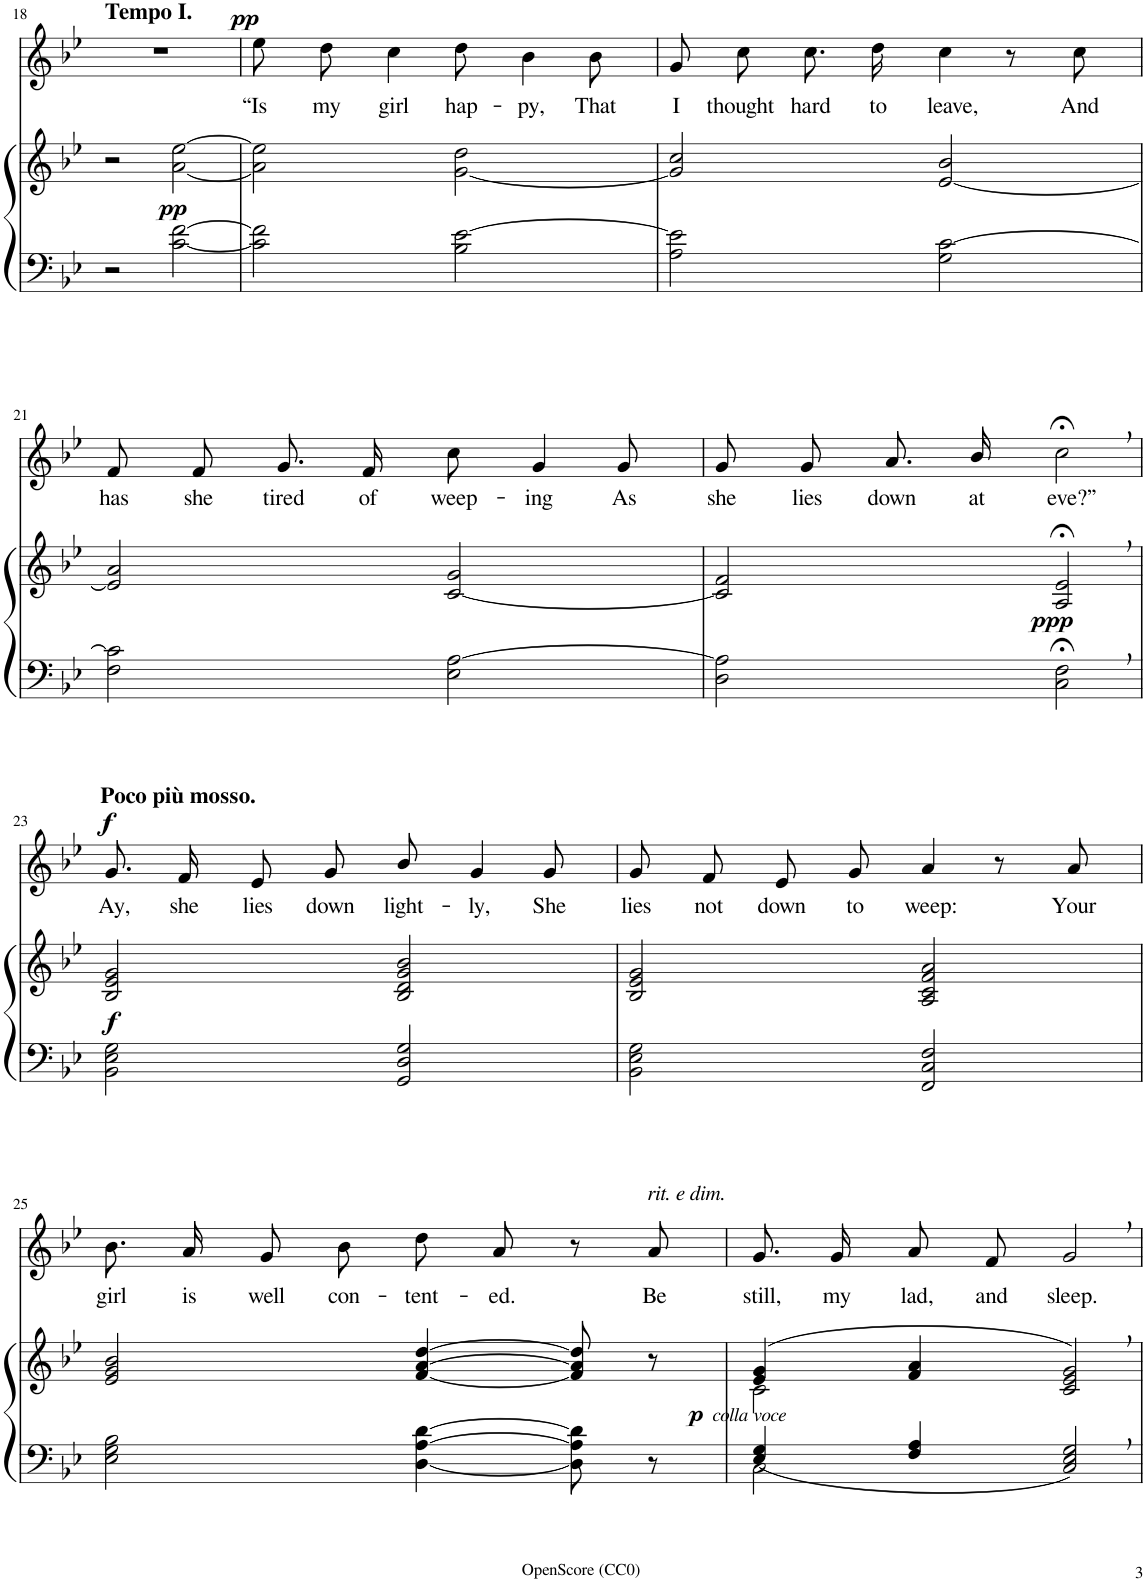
**kern	**kern	**dynam	**kern	**text	**dynam
*part2	*part2	*part2	*part1	*part1	*part1
*staff3	*staff2	*staff2/3	*staff1	*staff1	*staff1
*I"Piano	*	*	*I"Voice	*	*
*I'Pno	*	*	*	*	*
!!LO:PB:g=z
*clefF4	*clefG2	*	*clefG2	*	*
*k[b-e-]	*k[b-e-]	*	*k[b-e-]	*	*
*M4/4	*M4/4	*	*M4/4	*	*
*met(c)	*met(c)	*	*met(c)	*	*
=18	=18	=18	=18	=18	=18
!	!	!	!LO:TX:a:B:t=Tempo I.	!	!
2r	2r	.	1r	.	.
!	!	!LO:DY:b	!	!	!
[2c\ [2f\	[2a\ [2ee-\	pp	.	.	.
=19	=19	=19	=19	=19	=19
!	!	!	!	!LO:LY:b	!LO:DY:a
2c\] 2f\]	2a\] 2ee-\]	.	8ee-\L	“Is	pp
!	!	!	!	!LO:LY:b	!
.	.	.	8dd\J	my	.
!	!	!	!	!LO:LY:b	!
.	.	.	4cc\	girl	.
!	!	!	!	!LO:LY:b	!
2B-\ [2e-\	[2g\ 2dd\	.	8dd\	hap-	.
!	!	!	!	!LO:LY:b	!
.	.	.	4b-\	-py,	.
!	!	!	!	!LO:LY:b	!
.	.	.	8b-\	That	.
=20	=20	=20	=20	=20	=20
!	!	!	!	!LO:LY:b	!
2A\ 2e-\]	2g/] 2cc/	.	8g/L	I	.
!	!	!	!	!LO:LY:b	!
.	.	.	8cc/J	thought	.
!	!	!	!	!LO:LY:b	!
.	.	.	8.cc\L	hard	.
!	!	!	!	!LO:LY:b	!
.	.	.	16dd\Jk	to	.
!	!	!	!	!LO:LY:b	!
2G\ [2c\	[2e-/ 2b-/	.	4cc\	leave,	.
.	.	.	8r	.	.
!	!	!	!	!LO:LY:b	!
.	.	.	8cc\	And	.
!!LO:LB:g=z
=21	=21	=21	=21	=21	=21
!	!	!	!	!LO:LY:b	!
2F\ 2c\]	2e-/] 2a/	.	8f/L	has	.
!	!	!	!	!LO:LY:b	!
.	.	.	8f/J	she	.
!	!	!	!	!LO:LY:b	!
.	.	.	8.g/L	tired	.
!	!	!	!	!LO:LY:b	!
.	.	.	16f/Jk	of	.
!	!	!	!	!LO:LY:b	!
2E-\ [2A\	[2c/ 2g/	.	8cc\	weep-	.
!	!	!	!	!LO:LY:b	!
.	.	.	4g/	-ing	.
!	!	!	!	!LO:LY:b	!
.	.	.	8g/	As	.
=22	=22	=22	=22	=22	=22
!	!	!	!	!LO:LY:b	!
2D\ 2A\]	2c/] 2f/	.	8g/L	she	.
!	!	!	!	!LO:LY:b	!
.	.	.	8g/J	lies	.
!	!	!	!	!LO:LY:b	!
.	.	.	8.a/L	down	.
!	!	!	!	!LO:LY:b	!
.	.	.	16b-/Jk	at	.
!	!	!LO:DY:b	!	!LO:LY:b	!
2C\;<, 2F\;<,	2A/;<, 2e-/;<,	ppp	2cc;<,\	eve?”	.
!!LO:LB:g=z
=23	=23	=23	=23	=23	=23
!	!	!	!LO:TX:a:B:t=Poco più mosso.	!	!
!	!	!LO:DY:b	!	!LO:LY:b	!LO:DY:a
2BB-\ 2E-\ 2G\	2B-/ 2e-/ 2g/	f	8.g/L	Ay,	f
!	!	!	!	!LO:LY:b	!
.	.	.	16f/Jk	she	.
!	!	!	!	!LO:LY:b	!
.	.	.	8e-/L	lies	.
!	!	!	!	!LO:LY:b	!
.	.	.	8g/J	down	.
!	!	!	!	!LO:LY:b	!
2GG/ 2D/ 2G/	2B-/ 2d/ 2g/ 2b-/	.	8b-/	light-	.
!	!	!	!	!LO:LY:b	!
.	.	.	4g/	-ly,	.
!	!	!	!	!LO:LY:b	!
.	.	.	8g/	She	.
=24	=24	=24	=24	=24	=24
!	!	!	!	!LO:LY:b	!
2BB-\ 2E-\ 2G\	2B-/ 2e-/ 2g/	.	8g/L	lies	.
!	!	!	!	!LO:LY:b	!
.	.	.	8f/J	not	.
!	!	!	!	!LO:LY:b	!
.	.	.	8e-/L	down	.
!	!	!	!	!LO:LY:b	!
.	.	.	8g/J	to	.
!	!	!	!	!LO:LY:b	!
2FF/ 2C/ 2F/	2A/ 2c/ 2f/ 2a/	.	4a/	weep:	.
.	.	.	8r	.	.
!	!	!	!	!LO:LY:b	!
.	.	.	8a/	Your	.
!!LO:LB:g=z
=25	=25	=25	=25	=25	=25
!	!	!	!	!LO:LY:b	!
2E-\ 2G\ 2B-\	2e-/ 2g/ 2b-/	.	8.b-/L	girl	.
!	!	!	!	!LO:LY:b	!
.	.	.	16a/Jk	is	.
!	!	!	!	!LO:LY:b	!
.	.	.	8g/L	well	.
!	!	!	!	!LO:LY:b	!
.	.	.	8b-/J	con-	.
!	!	!	!	!LO:LY:b	!
[4D\ [4A\ [4d\	[4f/ [>4a/ [4dd/	.	8dd\L	-tent-	.
!	!	!	!	!LO:LY:b	!
.	.	.	8a\J	-ed.	.
8D\] 8A\] 8d\]	8f/] 8a/] 8dd/]	.	8r	.	.
!	!	!	!LO:TX:a:i:t=rit. e dim.	!	!
!	!	!	!	!LO:LY:b	!
8r	8r	.	8a/	Be	.
=26	=26	=26	=26	=26	=26
*^	*^	*	*	*	*
!	!	!	!	!LO:DY:b	!	!LO:LY:b	!
!	!	!	!	!LO:DY:n=1:b	!	!	!
4E-/ 4G/	2C\	(4e-/ 4g/	2c\	p other-dynamics	8.g/L	still,	.
!	!	!	!	!	!	!LO:LY:b	!
.	.	.	.	.	16g/Jk	my	.
!	!	!	!	!	!	!LO:LY:b	!
4F/ 4A/	.	4f/ 4a/	.	.	8a/L	lad,	.
!	!	!	!	!	!	!LO:LY:b	!
.	.	.	.	.	8f/J	and	.
!	!	!	!	!	!	!LO:LY:b	!
2C/, 2E-/, 2G/,	2ryy	2c/, 2e-/, 2g/,)	2ryy	.	2g,/	sleep.	.
*v	*v	*	*	*	*	*	*
*	*v	*v	*	*	*	*
=	=	=	=	=	=
*-	*-	*-	*-	*-	*-
